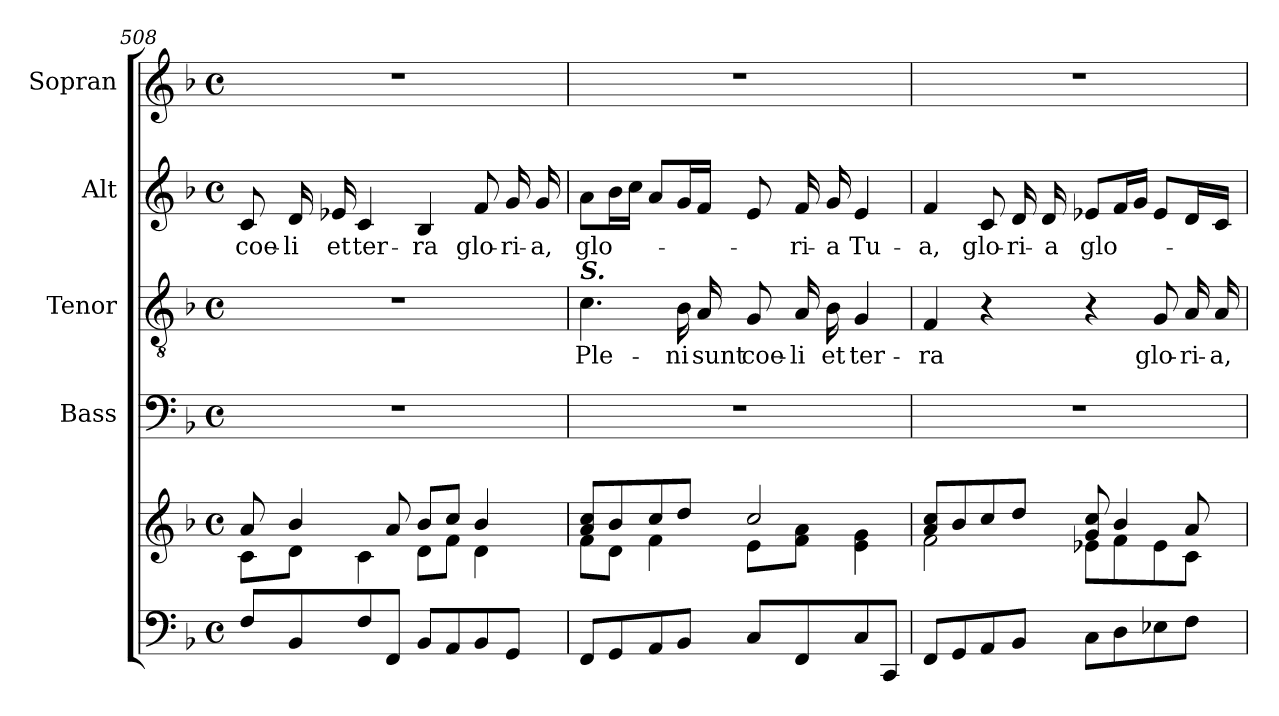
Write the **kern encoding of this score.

**kern	**kern	**kern	**kern	**text	**kern	**text	**kern
*part5	*part5	*part4	*part3	*part3	*part2	*part2	*part1
*staff6	*staff5	*staff4	*staff3	*staff3	*staff2	*staff2	*staff1
*	*	*I"Bass	*I"Tenor	*	*I"Alt	*	*I"Sopran
*	*	*I'B.	*I'T.	*	*I'A.	*	*I'S.
!!LO:PB:g=z
*clefF4	*clefG2	*clefF4	*clefGv2	*	*clefG2	*	*clefG2
*k[b-]	*k[b-]	*k[b-]	*k[b-]	*	*k[b-]	*	*k[b-]
*F:	*F:	*F:	*F:	*	*F:	*	*F:
*M4/4	*M4/4	*M4/4	*M4/4	*	*M4/4	*	*M4/4
*met(c)	*met(c)	*met(c)	*met(c)	*	*met(c)	*	*met(c)
=508	=508	=508	=508	=508	=508	=508	=508
*	*^	*	*	*	*	*	*
!	!	!	!	!	!	!	!LO:LY:b	!
8F/L	8a/	8c\L	1r	1r	.	8c/	coe-	1r
!	!	!	!	!	!	!	!LO:LY:b	!
8BB-/	4b-/	8d\J	.	.	.	16d/	-li	.
!	!	!	!	!	!	!	!LO:LY:b	!
.	.	.	.	.	.	16e-X/	et	.
!	!	!	!	!	!	!	!LO:LY:b	!
8F/	.	4c\	.	.	.	4c/	ter-	.
8FF/J	8a/	.	.	.	.	.	.	.
!	!	!	!	!	!	!	!LO:LY:b	!
8BB-/L	8b-/L	8d\L	.	.	.	4B-/	-ra	.
8AA/	8cc/J	8f\J	.	.	.	.	.	.
!	!	!	!	!	!	!	!LO:LY:b	!
8BB-/	4b-/	4d\	.	.	.	8f/	glo-	.
!	!	!	!	!	!	!	!LO:LY:b	!
8GG/J	.	.	.	.	.	16g/	-ri-	.
!	!	!	!	!	!	!	!LO:LY:b	!
.	.	.	.	.	.	16g/	-a,	.
=509	=509	=509	=509	=509	=509	=509	=509	=509
!	!	!	!	!LO:TX:a:Bi:t=S.	!	!	!	!
!	!	!	!	!	!LO:LY:b	!	!LO:LY:b	!
8FF/L	8a/ 8cc/L	8f\L	1r	4.c\	Ple-	8a\L	glo-	1r
8GG/	8b-/	8d\J	.	.	.	16b-\L	.	.
.	.	.	.	.	.	16cc\JJ	.	.
8AA/	8cc/	4f\	.	.	.	8a/L	.	.
!	!	!	!	!	!LO:LY:b	!	!	!
8BB-/J	8dd/J	.	.	16B-\	-ni	16g/L	.	.
!	!	!	!	!	!LO:LY:b	!	!	!
.	.	.	.	16A/	sunt	16f/JJ	.	.
!	!	!	!	!	!LO:LY:b	!	!	!
8C/L	2cc/	8e\L	.	8G/	coe-	8e/	.	.
!	!	!	!	!	!LO:LY:b	!	!LO:LY:b	!
8FF/	.	8f\ 8a\J	.	16A/	-li	16f/	-ri-	.
!	!	!	!	!	!LO:LY:b	!	!LO:LY:b	!
.	.	.	.	16B-\	et	16g/	-a	.
!	!	!	!	!	!LO:LY:b	!	!LO:LY:b	!
8C/	.	4e\ 4g\	.	4G/	ter-	4e/	Tu-	.
8CC/J	.	.	.	.	.	.	.	.
=510	=510	=510	=510	=510	=510	=510	=510	=510
!	!	!	!	!	!LO:LY:b	!	!LO:LY:b	!
8FF/L	8a/ 8cc/L	2f\	1r	4F/	-ra	4f/	-a,	1r
8GG/	8b-/	.	.	.	.	.	.	.
!	!	!	!	!	!	!	!LO:LY:b	!
8AA/	8cc/	.	.	4r	.	8c/	glo-	.
!	!	!	!	!	!	!	!LO:LY:b	!
8BB-/J	8dd/J	.	.	.	.	16d/	-ri-	.
!	!	!	!	!	!	!	!LO:LY:b	!
.	.	.	.	.	.	16d/	-a	.
!	!	!	!	!	!	!	!LO:LY:b	!
8C\L	8g/ 8cc/	8e-X\L	.	4r	.	8e-X/L	glo-	.
8D\	4b-/	8f\	.	.	.	16f/L	.	.
.	.	.	.	.	.	16g/JJ	.	.
!	!	!	!	!	!LO:LY:b	!	!	!
8E-X\	.	8e-\	.	8G/	glo-	8e-/L	.	.
!	!	!	!	!	!LO:LY:b	!	!	!
8F\J	8a/	8c\J	.	16A/	-ri-	16d/L	.	.
!	!	!	!	!	!LO:LY:b	!	!	!
.	.	.	.	16A/	-a,	16c/JJ	.	.
*	*v	*v	*	*	*	*	*	*
=	=	=	=	=	=	=	=
*-	*-	*-	*-	*-	*-	*-	*-
